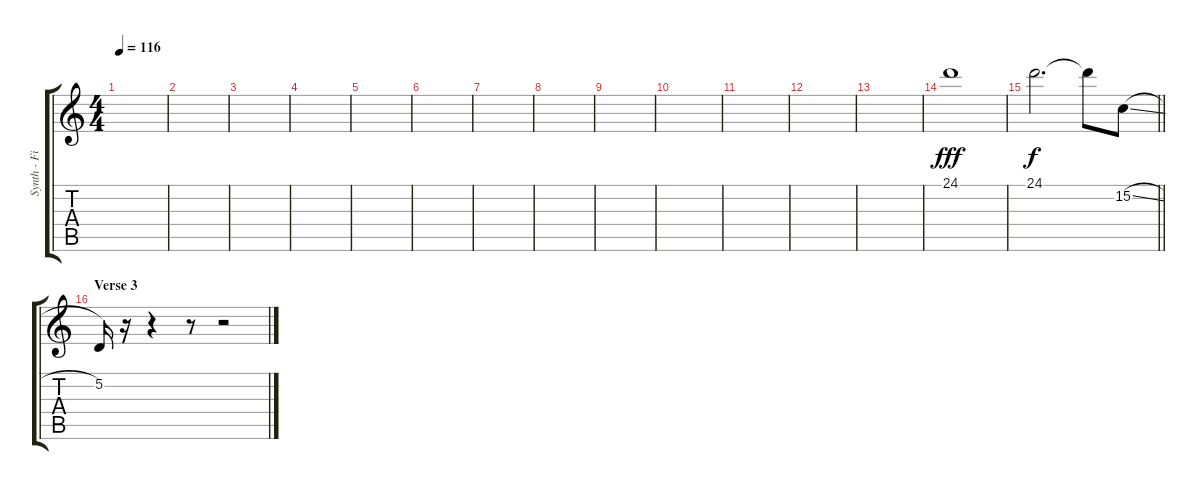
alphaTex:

\track ("Synth - Fills 3" "Synth - Fi") {instrument glockenspiel}
\staff {score tabs}
\tuning (D4 A3 F3 C3 G2 D2) {hide}
\ts (4 4)
\tempo 116
\clef g2
\ks c
|
|
|
|
|
|
|
|
|
|
|
|
|
24.1.1{dy fff volume 16 instrument glockenspiel} |
\barLineRight lightlight
24.1.2{d dy f} 24.1{t}.8 15.2{sl}.8{volume 16 instrument telephonering} |
\section ("" "Verse 3")
5.2.16 r.16 r.4 r.8 r.2
